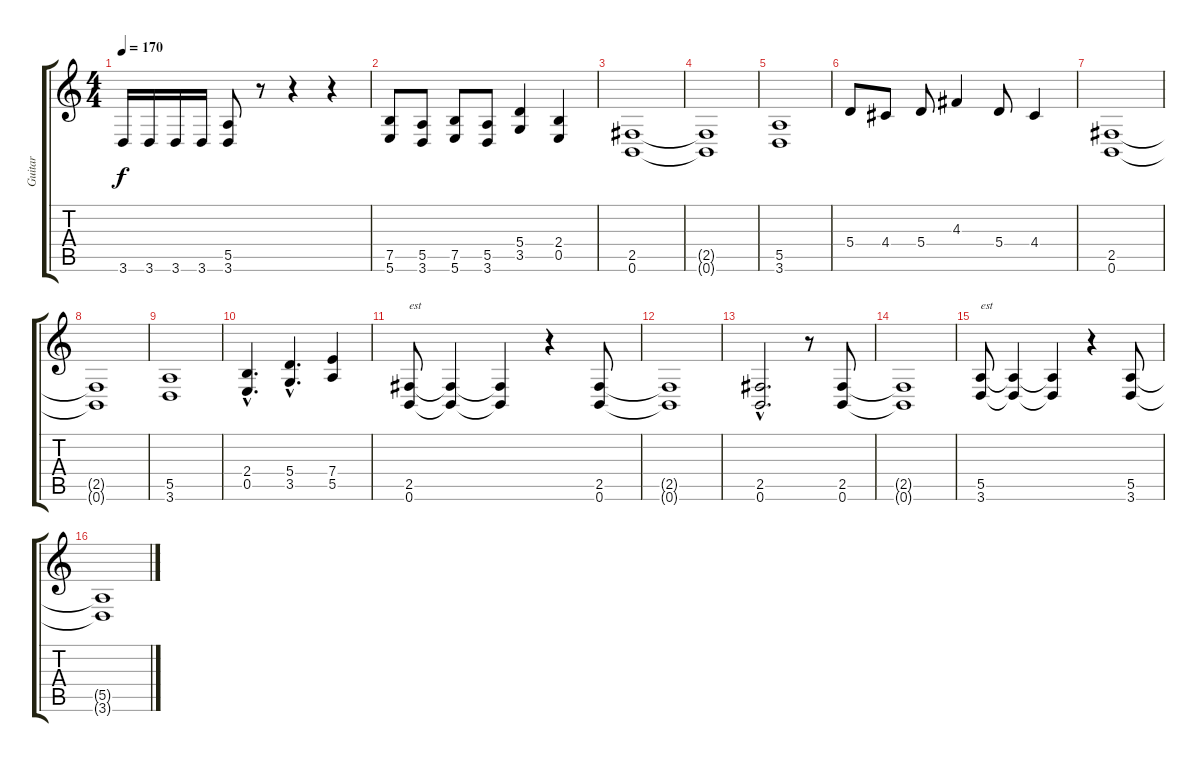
\track ("Guitar" "Guitar") {instrument overdrivenguitar}
\staff {score tabs}
\tuning (B3 Gb3 D3 A2 E2 B1) {hide}
\ts (4 4)
\tempo 170
\clef g2
\ks c
3.6.16{dy f} 3.6.16 3.6.16 3.6.16 (5.5 3.6).8 r.8 r.4 r.4 |
(7.5 5.6).8 (5.5 3.6).8 (7.5 5.6).8 (5.5 3.6).8 (5.4 3.5).4 (2.4 0.5).4 |
(2.5 0.6).1 |
(2.5{t} 0.6{t}).1 |
(5.5 3.6).1 |
5.4.8 4.4.8 5.4.8 4.3.4 5.4.8 4.4.4 |
(2.5 0.6).1 |
(2.5{t} 0.6{t}).1 |
(5.5 3.6).1 |
(2.4{hac} 0.5{hac}).4{d} (5.4{hac} 3.5{hac}).4{d} (7.4 5.5).4 |
(2.5 0.6).8{txt "est"} (2.5{t} 0.6{t}).4 (2.5{t} 0.6{t}).4 r.4 (2.5 0.6).8 |
(2.5{t} 0.6{t}).1 |
(2.5{hac} 0.6{hac}).2{d} r.8 (2.5 0.6).8 |
(2.5{t} 0.6{t}).1 |
(5.5 3.6).8{txt "est"} (5.5{t} 3.6{t}).4 (5.5{t} 3.6{t}).4 r.4 (5.5 3.6).8 |
(5.5{t} 3.6{t}).1
